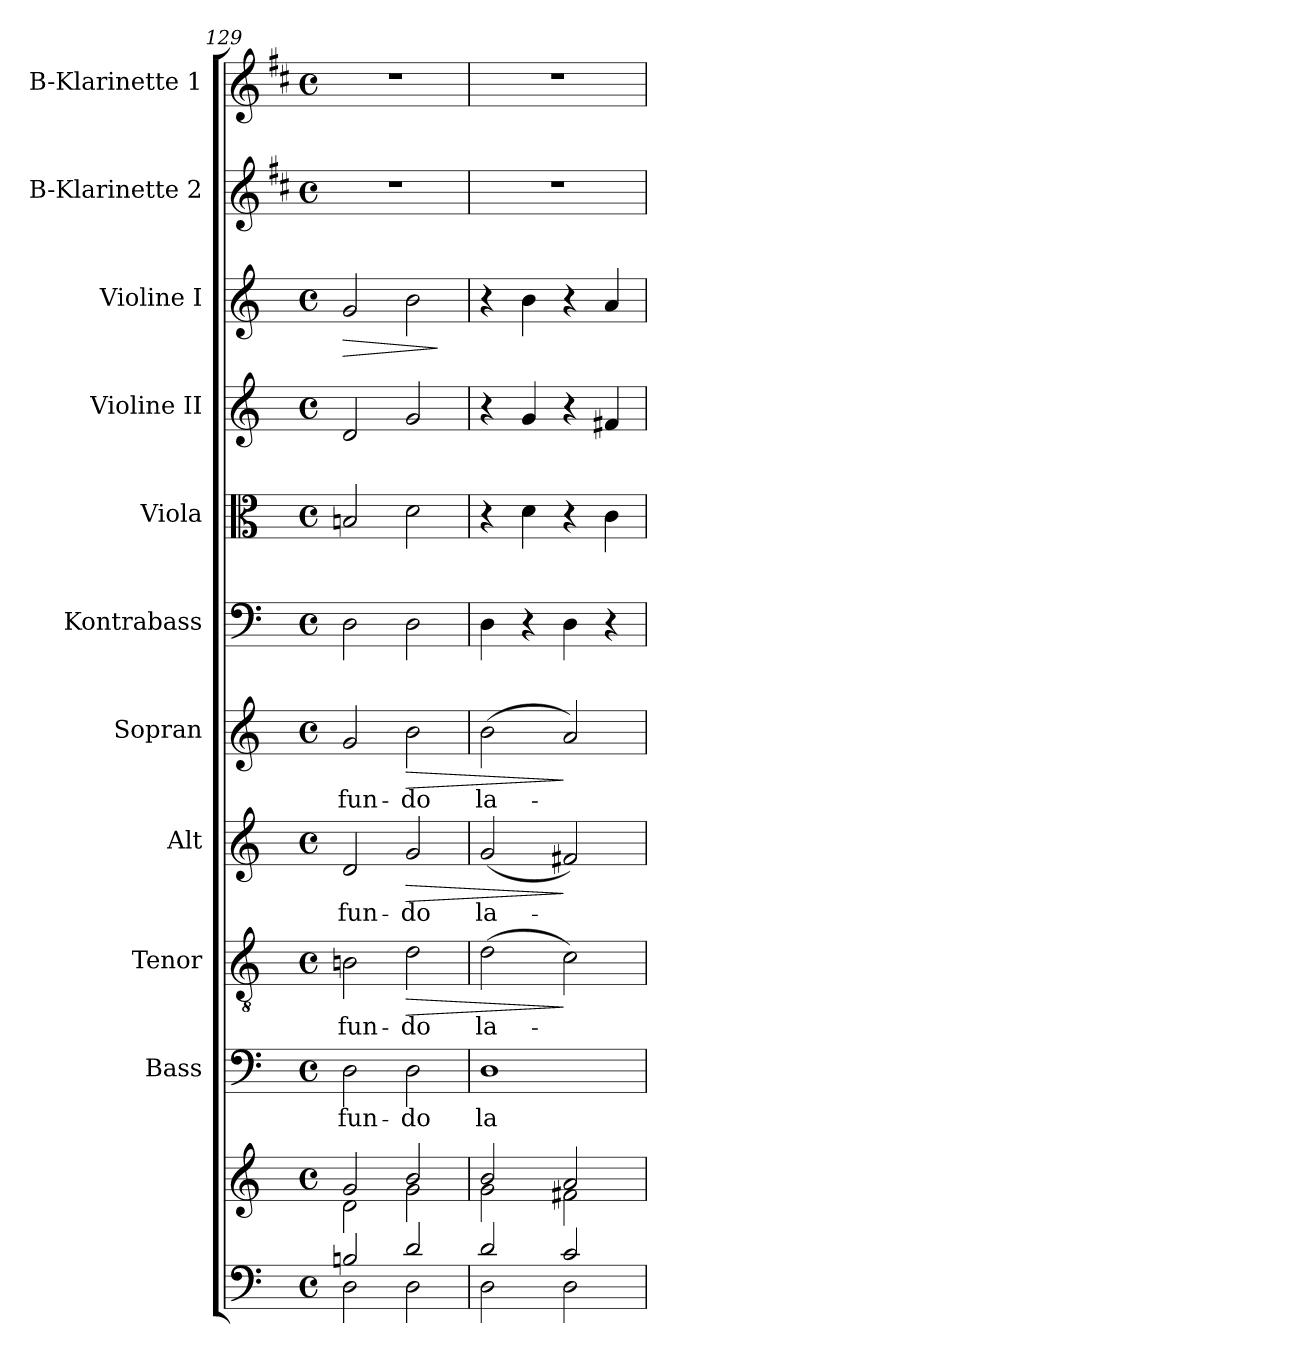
**kern	**kern	**kern	**text	**kern	**text	**dynam	**kern	**text	**dynam	**kern	**text	**dynam	**kern	**kern	**kern	**kern	**dynam	**kern	**kern
*part11	*part11	*part10	*part10	*part9	*part9	*part9	*part8	*part8	*part8	*part7	*part7	*part7	*part6	*part5	*part4	*part3	*part3	*part2	*part1
*staff12	*staff11	*staff10	*staff10	*staff9	*staff9	*staff9	*staff8	*staff8	*staff8	*staff7	*staff7	*staff7	*staff6	*staff5	*staff4	*staff3	*staff3	*staff2	*staff1
*	*	*I"Bass	*	*I"Tenor	*	*	*I"Alt	*	*	*I"Sopran	*	*	*I"Kontrabass	*I"Viola	*I"Violine II	*I"Violine I	*	*I"B-Klarinette 2	*I"B-Klarinette 1
*	*	*I'B.	*	*I'T.	*	*	*I'A.	*	*	*I'S.	*	*	*I'Kb.	*I'Vla.	*I'Vl. II	*I'Vl. I	*	*I'B Kl. 2	*I'B Kl. 1
*clefF4	*clefG2	*clefF4	*	*clefGv2	*	*	*clefG2	*	*	*clefG2	*	*	*clefF4	*clefC3	*clefG2	*clefG2	*	*clefG2	*clefG2
*	*	*	*	*	*	*	*	*	*	*	*	*	*ITrd7c12	*	*	*	*	*ITrd1c2	*ITrd1c2
*k[]	*k[]	*k[]	*	*k[]	*	*	*k[]	*	*	*k[]	*	*	*k[]	*k[]	*k[]	*k[]	*	*k[]	*k[]
*C:	*C:	*C:	*	*C:	*	*	*C:	*	*	*C:	*	*	*C:	*C:	*C:	*C:	*	*C:	*C:
*M4/4	*M4/4	*M4/4	*	*M4/4	*	*	*M4/4	*	*	*M4/4	*	*	*M4/4	*M4/4	*M4/4	*M4/4	*	*M4/4	*M4/4
*met(c)	*met(c)	*met(c)	*	*met(c)	*	*	*met(c)	*	*	*met(c)	*	*	*met(c)	*met(c)	*met(c)	*met(c)	*	*met(c)	*met(c)
=129	=129	=129	=129	=129	=129	=129	=129	=129	=129	=129	=129	=129	=129	=129	=129	=129	=129	=129	=129
*^	*^	*	*	*	*	*	*	*	*	*	*	*	*	*	*	*	*	*	*
!	!	!	!	!	!LO:LY:b	!	!LO:LY:b	!	!	!LO:LY:b	!	!	!LO:LY:b	!	!	!	!	!	!LO:HP:b	!	!
2Bn/	2D\	2g/	2d\	2D\	-fun-	2Bn\	-fun-	.	2d/	-fun-	.	2g/	-fun-	.	2DD\	2Bn/	2d/	2g/	>	1r	1r
!	!	!	!	!	!LO:LY:b	!	!LO:LY:b	!LO:HP:b	!	!LO:LY:b	!LO:HP:b	!	!LO:LY:b	!LO:HP:b	!	!	!	!	!	!	!
2d/	2D\	2b/	2g\	2D\	-do	2d\	-do	>	2g/	-do	>	2b\	-do	>	2DD\	2d\	2g/	2b\	.	.	.
*v	*v	*	*	*	*	*	*	*	*	*	*	*	*	*	*	*	*	*	*	*	*
*	*v	*v	*	*	*	*	*	*	*	*	*	*	*	*	*	*	*	*	*	*
.	.	.	.	.	.	.	.	.	.	.	.	.	.	.	.	.	]	.	.
=130	=130	=130	=130	=130	=130	=130	=130	=130	=130	=130	=130	=130	=130	=130	=130	=130	=130	=130	=130
*^	*^	*	*	*	*	*	*	*	*	*	*	*	*	*	*	*	*	*	*
!	!	!	!	!	!LO:LY:b	!	!LO:LY:b	!	!	!LO:LY:b	!	!	!LO:LY:b	!	!	!	!	!	!	!	!
2d/	2D\	2b/	2g\	1D	la-	(>2d\	la-	.	(<2g/	la-	.	(>2b\	la-	.	4DD\	4r	4r	4r	.	1r	1r
.	.	.	.	.	.	.	.	.	.	.	.	.	.	.	4r	4d\	4g/	4b\	.	.	.
2c/	2D\	2a/	2f#X\	.	.	2c\)	.	]	2f#X/)	.	]	2a/)	.	]	4DD\	4r	4r	4r	.	.	.
.	.	.	.	.	.	.	.	.	.	.	.	.	.	.	4r	4c\	4f#X/	4a/	.	.	.
*v	*v	*	*	*	*	*	*	*	*	*	*	*	*	*	*	*	*	*	*	*	*
*	*v	*v	*	*	*	*	*	*	*	*	*	*	*	*	*	*	*	*	*	*
=	=	=	=	=	=	=	=	=	=	=	=	=	=	=	=	=	=	=	=
*-	*-	*-	*-	*-	*-	*-	*-	*-	*-	*-	*-	*-	*-	*-	*-	*-	*-	*-	*-
